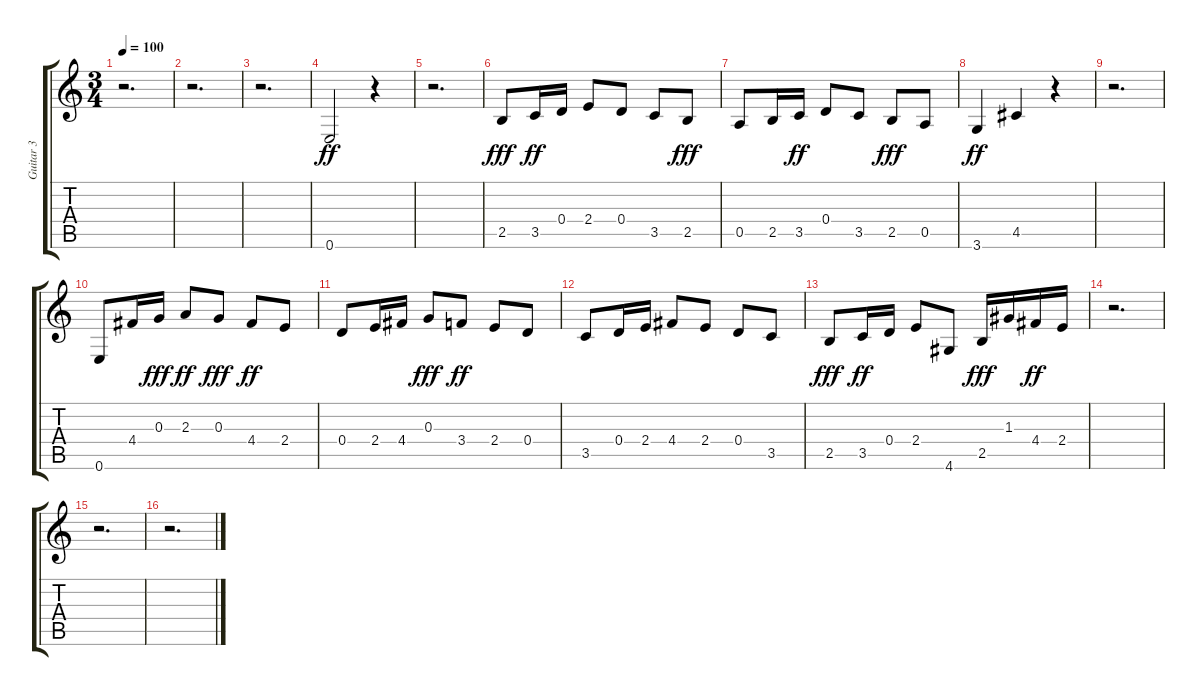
\track ("Guitar 3" "Guitar 3") {instrument acousticguitarnylon}
\staff {score tabs}
\tuning (E4 B3 G3 D3 A2 E2) {hide}
\ts (3 4)
\tempo 100
\clef g2
\ks c
r.2{d dy fff} |
r.2{d} |
r.2{d} |
0.6.2{dy ff} r.4 |
r.2{d} |
2.5.8{dy fff} 3.5.16{dy ff} 0.4.16 2.4.8 0.4.8 3.5.8 2.5.8{dy fff} |
0.5.8 2.5.16 3.5.16{dy ff} 0.4.8 3.5.8 2.5.8{dy fff} 0.5.8 |
3.6.4{dy ff} 4.5.4 r.4 |
r.2{d} |
0.6.8 4.4.16 0.3.16{dy fff} 2.3.8{dy ff} 0.3.8{dy fff} 4.4.8{dy ff} 2.4.8 |
0.4.8 2.4.16 4.4.16 0.3.8{dy fff} 3.4.8{dy ff} 2.4.8 0.4.8 |
3.5.8 0.4.16 2.4.16 4.4.8 2.4.8 0.4.8 3.5.8 |
2.5.8{dy fff} 3.5.16{dy ff} 0.4.16 2.4.8 4.6.8 2.5.16{dy fff} 1.3.16 4.4.16{dy ff} 2.4.16 |
r.2{d} |
r.2{d} |
r.2{d}
